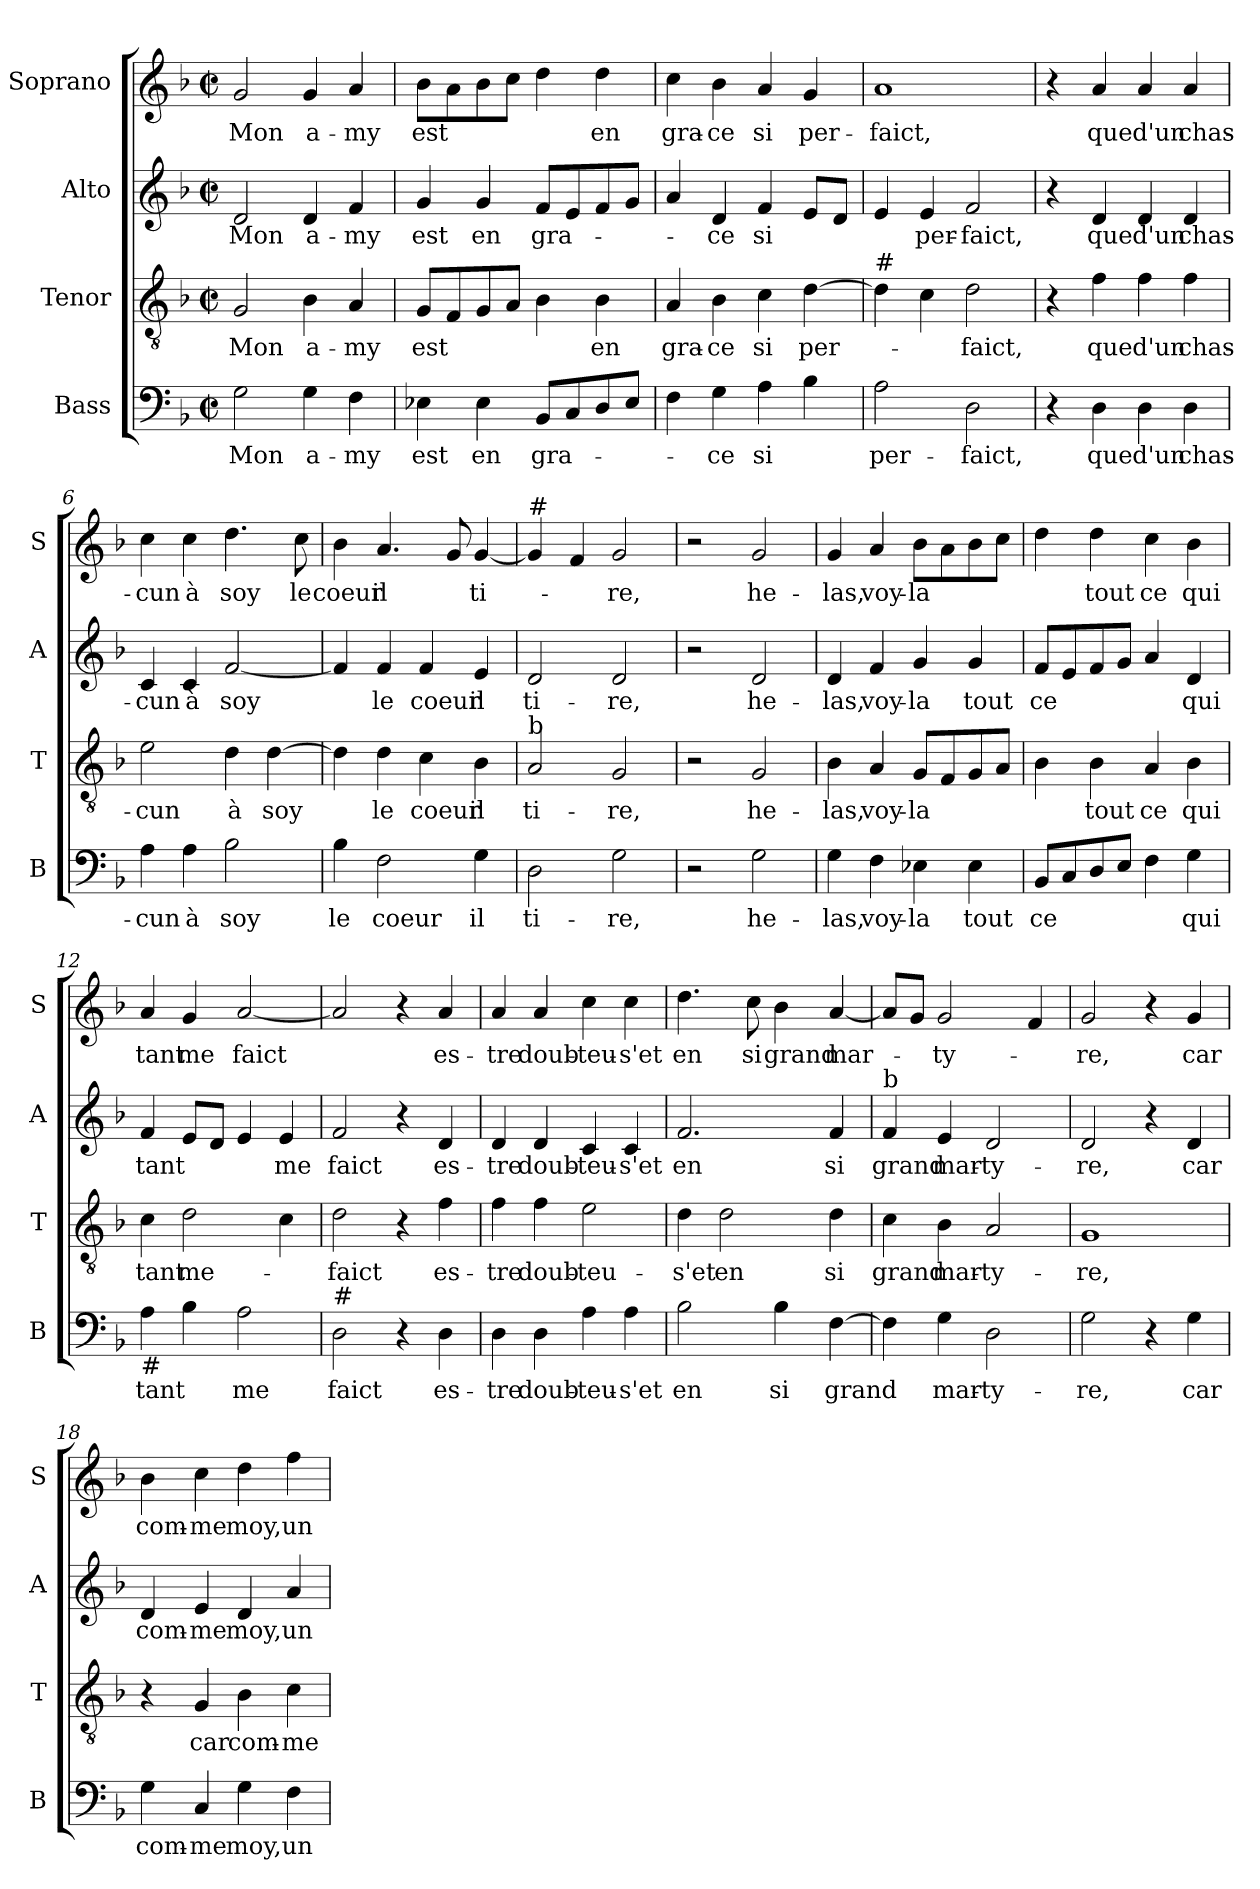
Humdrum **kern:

**kern	**text	**kern	**text	**kern	**text	**kern	**text
*part4	*part4	*part3	*part3	*part2	*part2	*part1	*part1
*staff4	*staff4	*staff3	*staff3	*staff2	*staff2	*staff1	*staff1
*I"Bass	*	*I"Tenor	*	*I"Alto	*	*I"Soprano	*
*I'B	*	*I'T	*	*I'A	*	*I'S	*
*clefF4	*	*clefGv2	*	*clefG2	*	*clefG2	*
*k[b-]	*	*k[b-]	*	*k[b-]	*	*k[b-]	*
*F:	*	*F:	*	*F:	*	*F:	*
*M2/2	*	*M2/2	*	*M2/2	*	*M2/2	*
*met(c|)	*	*met(c|)	*	*met(c|)	*	*met(c|)	*
=1	=1	=1	=1	=1	=1	=1	=1
!	!LO:LY:b	!	!LO:LY:b	!	!LO:LY:b	!	!LO:LY:b
2G\	Mon	2G/	Mon	2d/	Mon	2g/	Mon
!	!LO:LY:b	!	!LO:LY:b	!	!LO:LY:b	!	!LO:LY:b
4G\	a-	4B-\	a-	4d/	a-	4g/	a-
!	!LO:LY:b	!	!LO:LY:b	!	!LO:LY:b	!	!LO:LY:b
4F\	-my	4A/	-my	4f/	-my	4a/	-my
=2	=2	=2	=2	=2	=2	=2	=2
!	!LO:LY:b	!	!LO:LY:b	!	!LO:LY:b	!	!LO:LY:b
4E-X\	est	8G/L	est	4g/	est	8b-\L	est
.	.	8F/	.	.	.	8a\	.
!	!LO:LY:b	!	!	!	!LO:LY:b	!	!
4E-\	en	8G/	.	4g/	en	8b-\	.
.	.	8A/J	.	.	.	8cc\J	.
!	!LO:LY:b	!	!	!	!LO:LY:b	!	!
8BB-/L	gra-	4B-\	.	8f/L	gra-	4dd\	.
8C/	.	.	.	8e/	.	.	.
!	!	!	!LO:LY:b	!	!	!	!LO:LY:b
8D/	.	4B-\	en	8f/	.	4dd\	en
8E-/J	.	.	.	8g/J	.	.	.
=3	=3	=3	=3	=3	=3	=3	=3
!	!	!	!LO:LY:b	!	!	!	!LO:LY:b
4F\	.	4A/	gra-	4a/	.	4cc\	gra-
!	!LO:LY:b	!	!LO:LY:b	!	!LO:LY:b	!	!LO:LY:b
4G\	-ce	4B-\	-ce	4d/	-ce	4b-\	-ce
!	!LO:LY:b	!	!LO:LY:b	!	!LO:LY:b	!	!LO:LY:b
4A\	si	4c\	si	4f/	si	4a/	si
!	!	!	!LO:LY:b	!	!	!	!LO:LY:b
4B-\	.	[4d\	per-	8e/L	.	4g/	per-
.	.	.	.	8d/J	.	.	.
=4	=4	=4	=4	=4	=4	=4	=4
!	!	!LO:TX:a:t=#	!	!	!	!	!
!	!LO:LY:b	!	!	!	!	!	!LO:LY:b
2A\	per-	4d\]	.	4e/	.	1a	-faict,
!	!	!	!	!	!LO:LY:b	!	!
.	.	4c\	.	4e/	per-	.	.
!	!LO:LY:b	!	!LO:LY:b	!	!LO:LY:b	!	!
2D\	-faict,	2d\	-faict,	2f/	-faict,	.	.
=5	=5	=5	=5	=5	=5	=5	=5
4r	.	4r	.	4r	.	4r	.
!	!LO:LY:b	!	!LO:LY:b	!	!LO:LY:b	!	!LO:LY:b
4D\	que	4f\	que	4d/	que	4a/	que
!	!LO:LY:b	!	!LO:LY:b	!	!LO:LY:b	!	!LO:LY:b
4D\	d'un	4f\	d'un	4d/	d'un	4a/	d'un
!	!LO:LY:b	!	!LO:LY:b	!	!LO:LY:b	!	!LO:LY:b
4D\	chas-	4f\	chas-	4d/	chas-	4a/	chas-
!!LO:LB:g=z
=6	=6	=6	=6	=6	=6	=6	=6
!	!LO:LY:b	!	!LO:LY:b	!	!LO:LY:b	!	!LO:LY:b
4A\	-cun	2e\	-cun	4c/	-cun	4cc\	-cun
!	!LO:LY:b	!	!	!	!LO:LY:b	!	!LO:LY:b
4A\	à	.	.	4c/	à	4cc\	à
!	!LO:LY:b	!	!LO:LY:b	!	!LO:LY:b	!	!LO:LY:b
2B-\	soy	4d\	à	[2f/	soy	4.dd\	soy
!	!	!	!LO:LY:b	!	!	!	!
.	.	[4d\	soy	.	.	.	.
!	!	!	!	!	!	!	!LO:LY:b
.	.	.	.	.	.	8cc\	le
=7	=7	=7	=7	=7	=7	=7	=7
!	!LO:LY:b	!	!	!	!	!	!LO:LY:b
4B-\	le	4d\]	.	4f/]	.	4b-\	coeur
!	!LO:LY:b	!	!LO:LY:b	!	!LO:LY:b	!	!LO:LY:b
2F\	coeur	4d\	le	4f/	le	4.a/	il
!	!	!	!LO:LY:b	!	!LO:LY:b	!	!
.	.	4c\	coeur	4f/	coeur	.	.
.	.	.	.	.	.	8g/	.
!	!LO:LY:b	!	!LO:LY:b	!	!LO:LY:b	!	!LO:LY:b
4G\	il	4B-\	il	4e/	il	[4g/	ti-
=8	=8	=8	=8	=8	=8	=8	=8
!	!	!	!	!	!	!LO:TX:a:t=#	!
!	!	!LO:TX:a:t=b	!	!	!	!	!
!	!LO:LY:b	!	!LO:LY:b	!	!LO:LY:b	!	!
2D\	ti-	2A/	ti-	2d/	ti-	4g/]	.
.	.	.	.	.	.	4f/	.
!	!LO:LY:b	!	!LO:LY:b	!	!LO:LY:b	!	!LO:LY:b
2G\	-re,	2G/	-re,	2d/	-re,	2g/	-re,
=9	=9	=9	=9	=9	=9	=9	=9
2r	.	2r	.	2r	.	2r	.
!	!LO:LY:b	!	!LO:LY:b	!	!LO:LY:b	!	!LO:LY:b
2G\	he-	2G/	he-	2d/	he-	2g/	he-
=10	=10	=10	=10	=10	=10	=10	=10
!	!LO:LY:b	!	!LO:LY:b	!	!LO:LY:b	!	!LO:LY:b
4G\	-las,	4B-\	-las,	4d/	-las,	4g/	-las,
!	!LO:LY:b	!	!LO:LY:b	!	!LO:LY:b	!	!LO:LY:b
4F\	voy-	4A/	voy-	4f/	voy-	4a/	voy-
!	!LO:LY:b	!	!LO:LY:b	!	!LO:LY:b	!	!LO:LY:b
4E-X\	-la	8G/L	-la	4g/	-la	8b-\L	-la
.	.	8F/	.	.	.	8a\	.
!	!LO:LY:b	!	!	!	!LO:LY:b	!	!
4E-\	tout	8G/	.	4g/	tout	8b-\	.
.	.	8A/J	.	.	.	8cc\J	.
!!LO:PB:g=z
=11	=11	=11	=11	=11	=11	=11	=11
!	!LO:LY:b	!	!	!	!LO:LY:b	!	!
8BB-/L	ce	4B-\	.	8f/L	ce	4dd\	.
8C/	.	.	.	8e/	.	.	.
!	!	!	!LO:LY:b	!	!	!	!LO:LY:b
8D/	.	4B-\	tout	8f/	.	4dd\	tout
8E/J	.	.	.	8g/J	.	.	.
!	!	!	!LO:LY:b	!	!	!	!LO:LY:b
4F\	.	4A/	ce	4a/	.	4cc\	ce
!	!LO:LY:b	!	!LO:LY:b	!	!LO:LY:b	!	!LO:LY:b
4G\	qui	4B-\	qui	4d/	qui	4b-\	qui
=12	=12	=12	=12	=12	=12	=12	=12
!LO:TX:b:t=#	!	!	!	!	!	!	!
!	!LO:LY:b	!	!LO:LY:b	!	!LO:LY:b	!	!LO:LY:b
4A\	tant	4c\	tant	4f/	tant	4a/	tant
!	!	!	!LO:LY:b	!	!	!	!LO:LY:b
4B-\	.	2d\	me-	8e/L	.	4g/	me
.	.	.	.	8d/J	.	.	.
!	!LO:LY:b	!	!	!	!	!	!LO:LY:b
2A\	me	.	.	4e/	.	[2a/	faict
!	!	!	!	!	!LO:LY:b	!	!
.	.	4c\	.	4e/	me	.	.
=13	=13	=13	=13	=13	=13	=13	=13
!LO:TX:a:t=#	!	!	!	!	!	!	!
!	!LO:LY:b	!	!LO:LY:b	!	!LO:LY:b	!	!
2D\	faict	2d\	-faict	2f/	faict	2a/]	.
4r	.	4r	.	4r	.	4r	.
!	!LO:LY:b	!	!LO:LY:b	!	!LO:LY:b	!	!LO:LY:b
4D\	es-	4f\	es-	4d/	es-	4a/	es-
=14	=14	=14	=14	=14	=14	=14	=14
!	!LO:LY:b	!	!LO:LY:b	!	!LO:LY:b	!	!LO:LY:b
4D\	-tre	4f\	-tre	4d/	-tre	4a/	-tre
!	!LO:LY:b	!	!LO:LY:b	!	!LO:LY:b	!	!LO:LY:b
4D\	doub-	4f\	doub-	4d/	doub-	4a/	doub-
!	!LO:LY:b	!	!LO:LY:b	!	!LO:LY:b	!	!LO:LY:b
4A\	-teu-	2e\	-teu-	4c/	-teu-	4cc\	-teu-
!	!LO:LY:b	!	!	!	!LO:LY:b	!	!LO:LY:b
4A\	-s'et	.	.	4c/	-s'et	4cc\	-s'et
=15	=15	=15	=15	=15	=15	=15	=15
!	!LO:LY:b	!	!LO:LY:b	!	!LO:LY:b	!	!LO:LY:b
2B-\	en	4d\	-s'et	2.f/	en	4.dd\	en
!	!	!	!LO:LY:b	!	!	!	!
.	.	2d\	en	.	.	.	.
!	!	!	!	!	!	!	!LO:LY:b
.	.	.	.	.	.	8cc\	si
!	!LO:LY:b	!	!	!	!	!	!LO:LY:b
4B-\	si	.	.	.	.	4b-\	grand
!	!LO:LY:b	!	!LO:LY:b	!	!LO:LY:b	!	!LO:LY:b
[4F\	grand	4d\	si	4f/	si	[4a/	mar-
!!LO:LB:g=z
=16	=16	=16	=16	=16	=16	=16	=16
!	!	!	!	!LO:TX:a:t=b	!	!	!
!	!	!	!LO:LY:b	!	!LO:LY:b	!	!
4F\]	.	4c\	grand	4f/	grand	8a/L]	.
.	.	.	.	.	.	8g/J	.
!	!LO:LY:b	!	!LO:LY:b	!	!LO:LY:b	!	!LO:LY:b
4G\	mar-	4B-\	mar-	4e/	mar-	2g/	-ty-
!	!LO:LY:b	!	!LO:LY:b	!	!LO:LY:b	!	!
2D\	-ty-	2A/	-ty-	2d/	-ty-	.	.
.	.	.	.	.	.	4f/	.
=17	=17	=17	=17	=17	=17	=17	=17
!	!LO:LY:b	!	!LO:LY:b	!	!LO:LY:b	!	!LO:LY:b
2G\	-re,	1G	-re,	2d/	-re,	2g/	-re,
4r	.	.	.	4r	.	4r	.
!	!LO:LY:b	!	!	!	!LO:LY:b	!	!LO:LY:b
4G\	car	.	.	4d/	car	4g/	car
=18	=18	=18	=18	=18	=18	=18	=18
!	!LO:LY:b	!	!	!	!LO:LY:b	!	!LO:LY:b
4G\	com-	4r	.	4d/	com-	4b-\	com-
!	!LO:LY:b	!	!LO:LY:b	!	!LO:LY:b	!	!LO:LY:b
4C/	-me	4G/	car	4e/	-me	4cc\	-me
!	!LO:LY:b	!	!LO:LY:b	!	!LO:LY:b	!	!LO:LY:b
4G\	moy,	4B-\	com-	4d/	moy,	4dd\	moy,
!	!LO:LY:b	!	!LO:LY:b	!	!LO:LY:b	!	!LO:LY:b
4F\	un	4c\	-me	4a/	un	4ff\	un
=	=	=	=	=	=	=	=
*-	*-	*-	*-	*-	*-	*-	*-
